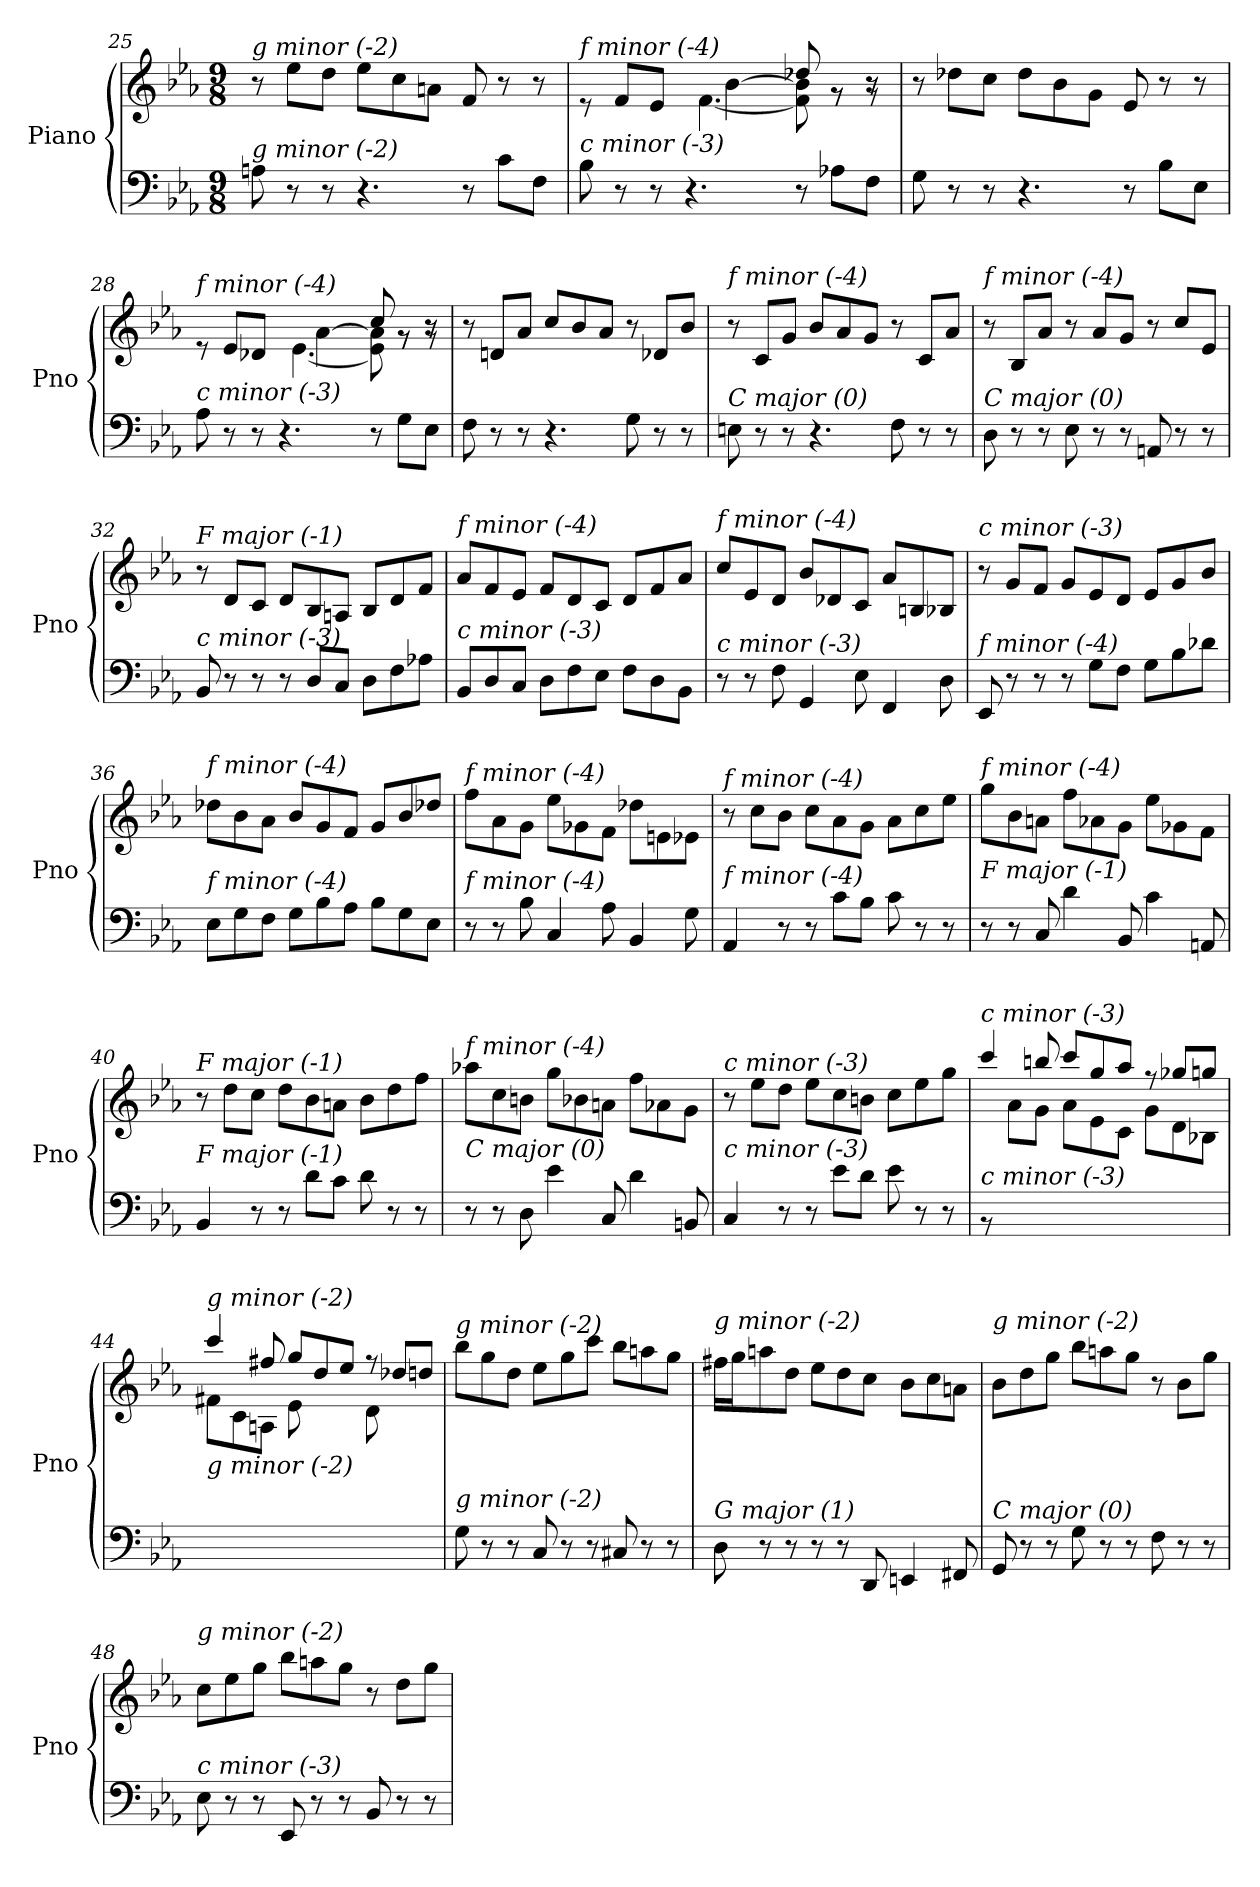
**kern	**kern
*part1	*part1
*staff2	*staff1
*I"Piano	*
*I'Pno	*
*clefF4	*clefG2
*k[b-e-a-]	*k[b-e-a-]
*M9/8	*M9/8
=25	=25
!	!LO:TX:i:t=g minor (-2)
!LO:TX:i:t=g minor (-2)	!
8An\	8r
8r	8ee-\L
8r	8dd\J
4.r	8ee-\L
.	8cc\
.	8an\J
8r	8f/
8c\L	8r
8F\J	8r
=26	=26
*^	*^
*	*^	*	*^
!	!	!	!LO:TX:i:t=f minor (-4)	!	!
!LO:TX:i:t=c minor (-3)	!	!	!	!	!
4.ryy	2ryy	8B-\	8re	4.ryy	2ryy
.	.	8r	8f/L	.	.
.	.	8r	8e-/J	.	.
2.ryy	.	4.r	8f/Lyy	[4.f\	.
.	4ryy	.	8b-/	.	[4b-\
.	.	.	8cc/J	.	.
.	4ryy	8r	8dd-X/	8f\] 8b-\]	4ryy
.	.	8A-X\L	8rg	8r	.
.	8ryy	8F\J	8rg	8r	8r
!!LO:LB:g=z
=27	=27	=27	=27	=27	=27
!	!	!	!LO:TX:i:t=f minor (-4)	!	!
!LO:TX:i:t=c minor (-3)	!	!	!	!	!
*v	*v	*v	*	*	*
*	*v	*v	*v
8G\	8r
8r	8dd-X\L
8r	8cc\J
4.r	8dd-\L
.	8b-\
.	8g\J
8r	8e-/
8B-\L	8r
8E-\J	8r
=28	=28
*^	*^
*	*^	*	*^
!	!	!	!LO:TX:i:t=f minor (-4)	!	!
!LO:TX:i:t=c minor (-3)	!	!	!	!	!
4.ryy	2ryy	8A-\	8re	4.ryy	2ryy
.	.	8r	8e-/L	.	.
.	.	8r	8d-X/J	.	.
2.ryy	.	4.r	8e-/Lyy	[4.e-\	.
.	4ryy	.	8a-/	.	[4a-\
.	.	.	8b-/J	.	.
.	4ryy	8r	8cc/	8e-\] 8a-\]	4ryy
.	.	8G\L	8rg	8r	.
.	8ryy	8E-\J	8rg	8r	8r
=29	=29	=29	=29	=29	=29
!	!	!	!LO:TX:i:t=f minor (-4)	!	!
!LO:TX:i:t=c minor (-3)	!	!	!	!	!
*v	*v	*v	*	*	*
*	*v	*v	*v
8F\	8r
8r	8dn/L
8r	8a-/J
4.r	8cc/L
.	8b-/
.	8a-/J
8G\	8r
8r	8d-X/L
8r	8b-/J
=30	=30
!	!LO:TX:i:t=f minor (-4)
!LO:TX:i:t=C major (0)	!
8En\	8r
8r	8c/L
8r	8g/J
4.r	8b-/L
.	8a-/
.	8g/J
8F\	8r
8r	8c/L
8r	8a-/J
=31	=31
!	!LO:TX:i:t=f minor (-4)
!LO:TX:i:t=C major (0)	!
8D\	8r
8r	8B-/L
8r	8a-/J
8E-\	8r
8r	8a-/L
8r	8g/J
8AAn/	8r
8r	8cc/L
8r	8e-/J
!!LO:LB:g=z
=32	=32
!	!LO:TX:i:t=F major (-1)
!LO:TX:i:t=c minor (-3)	!
8BB-/	8r
8r	8d/L
8r	8c/J
8r	8d/L
8D/L	8B-/
8C/J	8An/J
8D\L	8B-/L
8F\	8d/
8A-X\J	8f/J
=33	=33
!	!LO:TX:i:t=f minor (-4)
!LO:TX:i:t=c minor (-3)	!
8BB-/L	8a-/L
8D/	8f/
8C/J	8e-/J
8D\L	8f/L
8F\	8d/
8E-\J	8c/J
8F\L	8d/L
8D\	8f/
8BB-\J	8a-/J
=34	=34
!	!LO:TX:i:t=f minor (-4)
!LO:TX:i:t=c minor (-3)	!
8r	8cc/L
8r	8e-/
8F\	8d/J
4GG/	8b-/L
.	8d-X/
8E-\	8c/J
4FF/	8a-/L
.	8Bni/
8D\	8B-/J
=35	=35
!	!LO:TX:i:t=c minor (-3)
!LO:TX:i:t=f minor (-4)	!
8EE-/	8r
8r	8g/L
8r	8f/J
8r	8g/L
8G\L	8e-/
8F\J	8d/J
8G\L	8e-/L
8B-\	8g/
8d-X\J	8b-/J
=36	=36
!	!LO:TX:i:t=f minor (-4)
!LO:TX:i:t=f minor (-4)	!
8E-\L	8dd-X\L
8G\	8b-\
8F\J	8a-\J
8G\L	8b-/L
8B-\	8g/
8A-\J	8f/J
8B-\L	8g/L
8G\	8b-/
8E-\J	8dd-X/J
!!LO:LB:g=z
=37	=37
!	!LO:TX:i:t=f minor (-4)
!LO:TX:i:t=f minor (-4)	!
8r	8ff\L
8r	8a-\
8B-\	8g\J
4C/	8ee-\L
.	8g-X\
8A-\	8f\J
4BB-/	8dd-X\L
.	8eni\
8G\	8e-\J
=38	=38
!	!LO:TX:i:t=f minor (-4)
!LO:TX:i:t=f minor (-4)	!
4AA-/	8r
.	8cc\L
8r	8b-\J
8r	8cc\L
8c\L	8a-\
8B-\J	8g\J
8c\	8a-\L
8r	8cc\
8r	8ee-\J
=39	=39
!	!LO:TX:i:t=f minor (-4)
!LO:TX:i:t=F major (-1)	!
8r	8gg\L
8r	8b-\
8C/	8an\J
4d\	8ff\L
.	8a-X\
8BB-/	8g\J
4c\	8ee-\L
.	8g-X\
8AAn/	8f\J
=40	=40
!	!LO:TX:i:t=F major (-1)
!LO:TX:i:t=F major (-1)	!
4BB-/	8r
.	8dd\L
8r	8cc\J
8r	8dd\L
8d\L	8b-\
8c\J	8an\J
8d\	8b-\L
8r	8dd\
8r	8ff\J
!!LO:LB:g=z
=41	=41
!	!LO:TX:i:t=f minor (-4)
!LO:TX:i:t=C major (0)	!
8r	8aa-X\L
8r	8cc\
8D\	8bn\J
4e-\	8gg\L
.	8b-X\
8C/	8an\J
4d\	8ff\L
.	8a-X\
8BBn/	8g\J
=42	=42
!	!LO:TX:i:t=c minor (-3)
!LO:TX:i:t=c minor (-3)	!
4C/	8r
.	8ee-\L
8r	8dd\J
8r	8ee-\L
8e-\L	8cc\
8d\J	8bn\J
8e-\	8cc\L
8r	8ee-\
8r	8gg\J
=43	=43
*	*^
!	!LO:TX:i:t=c minor (-3)	!
!LO:TX:i:t=c minor (-3)	!	!
8rBB	4ccc/	8ryy
1ryy	.	8a-\L
.	8bbn/	8g\J
.	8ccc/L	8a-\L
.	8gg/	8e-\
.	8aa-/J	8c\J
.	8rff	8g\L
.	8gg-Xi/L	8d\
.	8gg/J	8B-X\J
=44	=44	=44
!	!LO:TX:i:t=g minor (-2)	!
!LO:TX:i:t=g minor (-2)	!	!
2ryy	4ccc/	8f#X\L
.	.	8c\
.	8ff#X/	8An\J
.	8gg/L	8e-\L
8B-/	8dd/	4ryy
8G/J	8ee-/J	.
8ryy	8rff	8d\L
8An/	8dd-Xi/L	4ryy
8F#X/J	8dd/J	.
*	*v	*v
!!LO:LB:g=z
=45	=45
!	!LO:TX:i:t=g minor (-2)
!LO:TX:i:t=g minor (-2)	!
8G\	8bb-\L
8r	8gg\
8r	8dd\J
8C/	8ee-\L
8r	8gg\
8r	8ccc\J
8C#X/	8bb-\L
8r	8aan\
8r	8gg\J
=46	=46
!	!LO:TX:i:t=g minor (-2)
!LO:TX:i:t=G major (1)	!
8D\	16ff#X\LL
.	16gg\J
8r	8aan\
8r	8dd\J
8r	8ee-\L
8r	8dd\
8DD/	8cc\J
4EEn/	8b-\L
.	8cc\
8FF#X/	8an\J
=47	=47
!	!LO:TX:i:t=g minor (-2)
!LO:TX:i:t=C major (0)	!
8GG/	8b-\L
8r	8dd\
8r	8gg\J
8G\	8bb-\L
8r	8aan\
8r	8gg\J
8F\	8r
8r	8b-\L
8r	8gg\J
=48	=48
!	!LO:TX:i:t=g minor (-2)
!LO:TX:i:t=c minor (-3)	!
8E-\	8cc\L
8r	8ee-\
8r	8gg\J
8EE-/	8bb-\L
8r	8aan\
8r	8gg\J
8BB-/	8r
8r	8dd\L
8r	8gg\J
=	=
*-	*-
